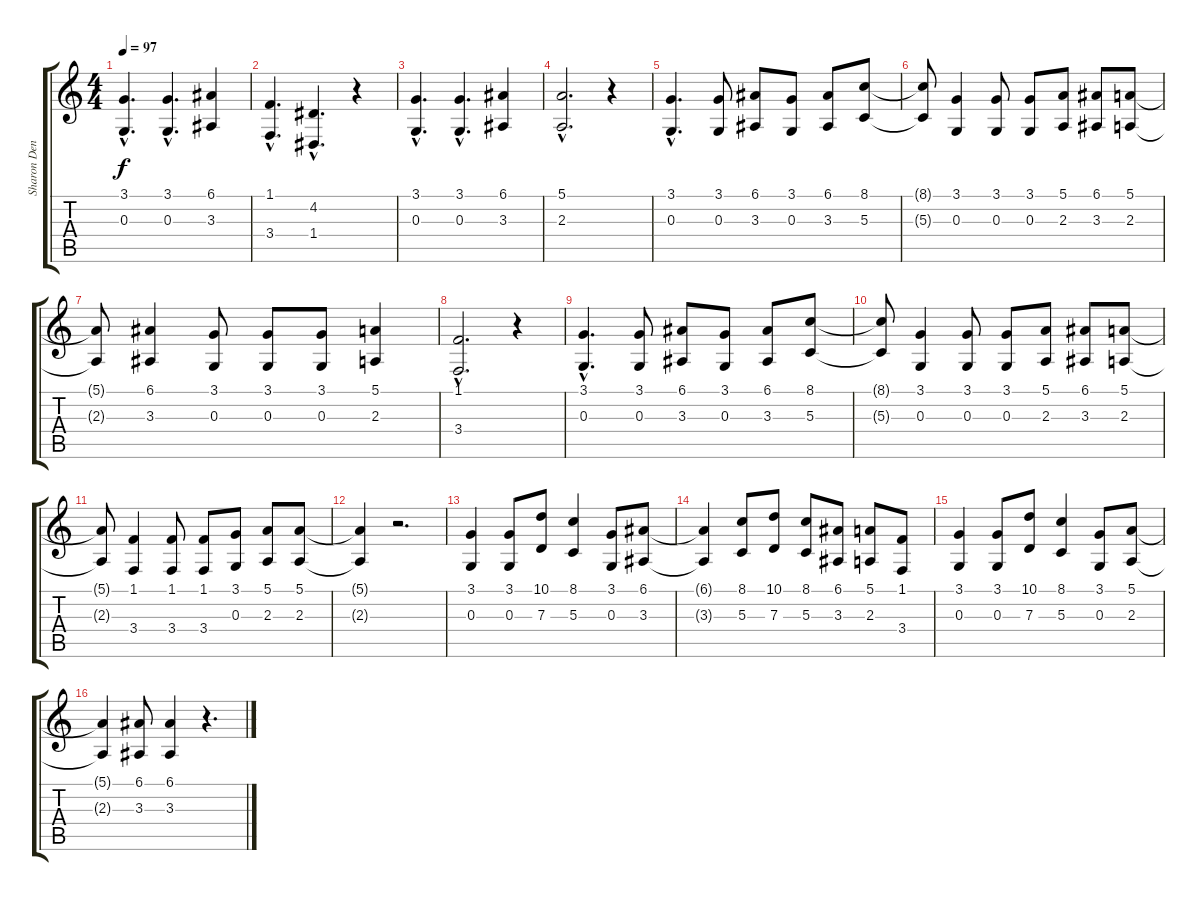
\track ("Sharon Den Adel (Vocal)" "Sharon Den") {instrument lead2sawtooth}
\staff {score tabs}
\tuning (E4 B3 G3 D3 A2 E2) {hide}
\ts (4 4)
\tempo 97
\clef g2
\ks c
(3.1{hac} 0.3{hac}).4{d dy f} (3.1{hac} 0.3{hac}).4{d} (6.1 3.3).4 |
(1.1{hac} 3.4{hac}).4{d} (4.2{hac} 1.4{hac}).4{d} r.4 |
(3.1{hac} 0.3{hac}).4{d} (3.1{hac} 0.3{hac}).4{d} (6.1 3.3).4 |
(5.1{hac} 2.3{hac}).2{d} r.4 |
(3.1{hac} 0.3{hac}).4{d} (3.1 0.3).8 (6.1 3.3).8 (3.1 0.3).8 (6.1 3.3).8 (8.1 5.3).8 |
(8.1{t} 5.3{t}).8 (3.1 0.3).4 (3.1 0.3).8 (3.1 0.3).8 (5.1 2.3).8 (6.1 3.3).8 (5.1 2.3).8 |
(5.1{t} 2.3{t}).8 (6.1 3.3).4 (3.1 0.3).8 (3.1 0.3).8 (3.1 0.3).8 (5.1 2.3).4 |
(1.1{hac} 3.4{hac}).2{d} r.4 |
(3.1{hac} 0.3{hac}).4{d} (3.1 0.3).8 (6.1 3.3).8 (3.1 0.3).8 (6.1 3.3).8 (8.1 5.3).8 |
(8.1{t} 5.3{t}).8 (3.1 0.3).4 (3.1 0.3).8 (3.1 0.3).8 (5.1 2.3).8 (6.1 3.3).8 (5.1 2.3).8 |
(5.1{t} 2.3{t}).8 (1.1 3.4).4 (1.1 3.4).8 (1.1 3.4).8 (3.1 0.3).8 (5.1 2.3).8 (5.1 2.3).8 |
(5.1{t} 2.3{t}).4 r.2{d} |
(3.1 0.3).4 (3.1 0.3).8 (10.1 7.3).8 (8.1 5.3).4 (3.1 0.3).8 (6.1 3.3).8 |
(6.1{t} 3.3{t}).4 (8.1 5.3).8 (10.1 7.3).8 (8.1 5.3).8 (6.1 3.3).8 (5.1 2.3).8 (1.1 3.4).8 |
(3.1 0.3).4 (3.1 0.3).8 (10.1 7.3).8 (8.1 5.3).4 (3.1 0.3).8 (5.1 2.3).8 |
(5.1{t} 2.3{t}).4 (6.1 3.3).8 (6.1 3.3).4 r.4{d}
